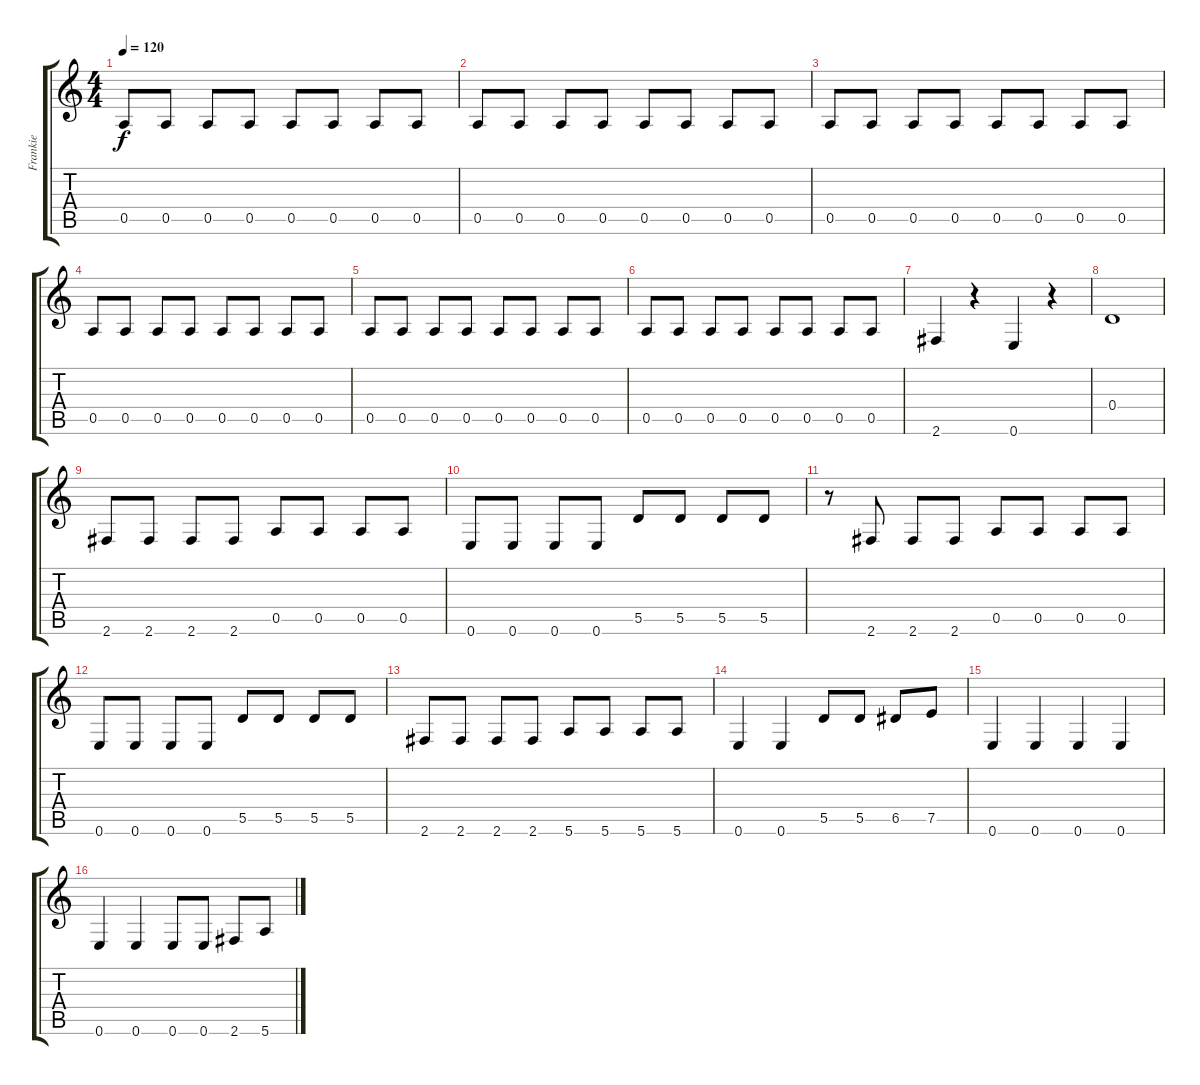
\track ("Frankie" "Frankie") {instrument electricbasspick}
\staff {score tabs}
\tuning (E4 B3 G3 D3 A2 E2) {hide}
\ts (4 4)
\tempo 120
\clef g2
\ks c
0.5.8{dy f} 0.5.8 0.5.8 0.5.8 0.5.8 0.5.8 0.5.8 0.5.8 |
0.5.8 0.5.8 0.5.8 0.5.8 0.5.8 0.5.8 0.5.8 0.5.8 |
0.5.8 0.5.8 0.5.8 0.5.8 0.5.8 0.5.8 0.5.8 0.5.8 |
0.5.8 0.5.8 0.5.8 0.5.8 0.5.8 0.5.8 0.5.8 0.5.8 |
0.5.8 0.5.8 0.5.8 0.5.8 0.5.8 0.5.8 0.5.8 0.5.8 |
0.5.8 0.5.8 0.5.8 0.5.8 0.5.8 0.5.8 0.5.8 0.5.8 |
2.6.4 r.4 0.6.4 r.4 |
0.4.1 |
2.6.8 2.6.8 2.6.8 2.6.8 0.5.8 0.5.8 0.5.8 0.5.8 |
0.6.8 0.6.8 0.6.8 0.6.8 5.5.8 5.5.8 5.5.8 5.5.8 |
r.8 2.6.8 2.6.8 2.6.8 0.5.8 0.5.8 0.5.8 0.5.8 |
0.6.8 0.6.8 0.6.8 0.6.8 5.5.8 5.5.8 5.5.8 5.5.8 |
2.6.8 2.6.8 2.6.8 2.6.8 5.6.8 5.6.8 5.6.8 5.6.8 |
0.6.4 0.6.4 5.5.8 5.5.8 6.5.8 7.5.8 |
0.6.4 0.6.4 0.6.4 0.6.4 |
0.6.4 0.6.4 0.6.8 0.6.8 2.6.8 5.6.8
